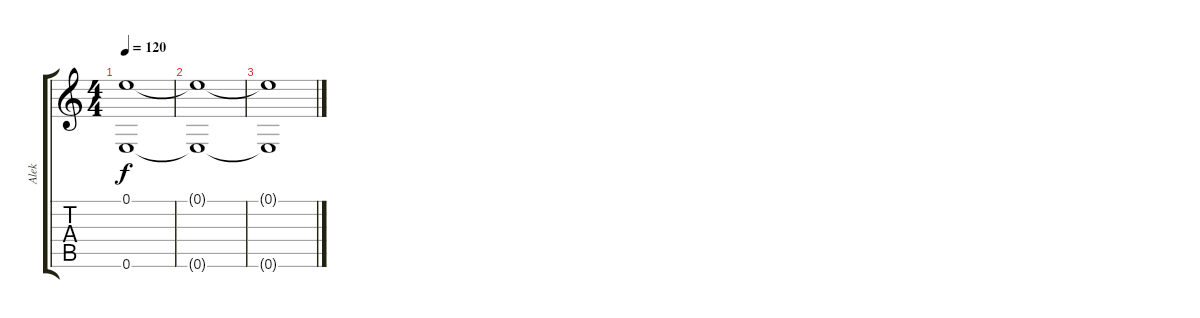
\track ("Alek" "Alek") {instrument distortionguitar}
\staff {score tabs}
\tuning (E4 B3 G3 D3 A2 E2) {hide}
\ts (4 4)
\tempo 120
\clef g2
\ks c
(0.1{t} 0.6{t}).1{dy f} |
(0.1{t} 0.6{t}).1 |
(0.1{t} 0.6{t}).1
